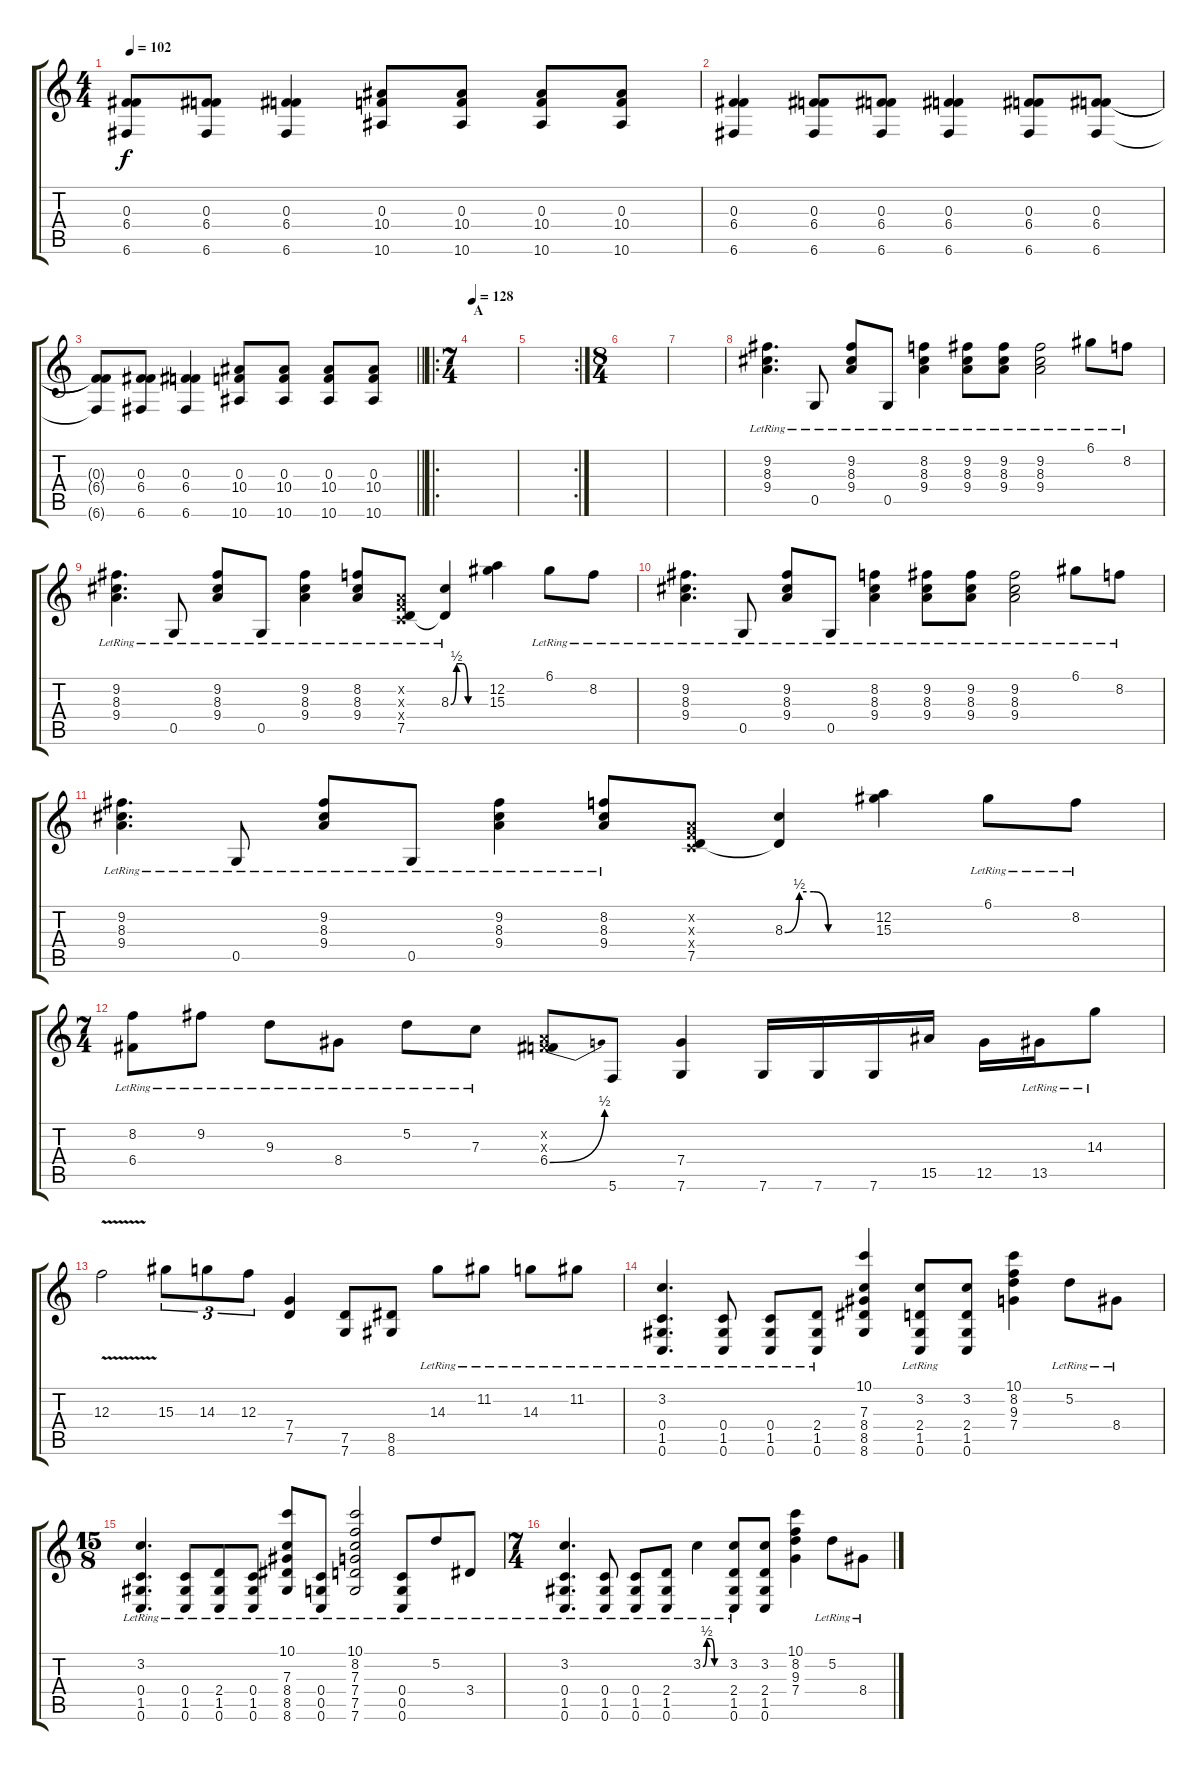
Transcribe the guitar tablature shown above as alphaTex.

\track "" {instrument overdrivenguitar}
\staff {score tabs}
\tuning (D4 A3 F3 C3 G2 C2) {hide}
\ts (4 4)
\tempo 102
\clef g2
\ks c
(0.3{t} 6.4{t} 6.6{t}).8{dy f} (0.3 6.4 6.6).8 (0.3 6.4 6.6).4 (0.3 10.4 10.6).8 (0.3 10.4 10.6).8 (0.3 10.4 10.6).8 (0.3 10.4 10.6).8 |
(0.3 6.4 6.6).4 (0.3 6.4 6.6).8 (0.3 6.4 6.6).8 (0.3 6.4 6.6).4 (0.3 6.4 6.6).8 (0.3 6.4 6.6).8 |
\barLineRight lightlight
(0.3{t} 6.4{t} 6.6{t}).8 (0.3 6.4 6.6).8 (0.3 6.4 6.6).4 (0.3 10.4 10.6).8 (0.3 10.4 10.6).8 (0.3 10.4 10.6).8 (0.3 10.4 10.6).8 |
\ro
\ts (7 4)
\section ("" "A")
\tempo 128
|
\rc 2
|
\ts (8 4)
|
|
(9.2 8.3{lr} 9.4).4{d} 0.5{lr}.8 (9.2{lr} 8.3{lr} 9.4{lr}).8 0.5{lr}.8 (8.2{lr} 8.3{lr} 9.4{lr}).4 (9.2{lr} 8.3{lr} 9.4{lr}).8 (9.2{lr} 8.3{lr} 9.4{lr}).8 (9.2{lr} 8.3{lr} 9.4{lr}).2 6.1{lr}.8 8.2{lr}.8 |
(9.2 8.3{lr} 9.4).4{d} 0.5{lr}.8 (9.2{lr} 8.3{lr} 9.4{lr}).8 0.5{lr}.8 (9.2{lr} 8.3{lr} 9.4{lr}).4 (8.2{lr} 8.3{lr} 9.4{lr}).8 (0.2{x} 0.3{x} 0.4{x} 7.5{lr}).8 (8.3{be (custom 0 0 10 2 20 2 30 0 60 0) lr} 7.5{t}).4 (12.2 15.3).4 6.1{lr}.8 8.2{lr}.8 |
(9.2 8.3{lr} 9.4).4{d} 0.5{lr}.8 (9.2{lr} 8.3{lr} 9.4{lr}).8 0.5{lr}.8 (8.2{lr} 8.3{lr} 9.4{lr}).4 (9.2{lr} 8.3{lr} 9.4{lr}).8 (9.2{lr} 8.3{lr} 9.4{lr}).8 (9.2{lr} 8.3{lr} 9.4{lr}).2 6.1{lr}.8 8.2{lr}.8 |
(9.2 8.3{lr} 9.4).4{d} 0.5{lr}.8 (9.2{lr} 8.3{lr} 9.4{lr}).8 0.5{lr}.8 (9.2{lr} 8.3{lr} 9.4{lr}).4 (8.2{lr} 8.3{lr} 9.4{lr}).8 (0.2{x} 0.3{x} 0.4{x} 7.5).8 (8.3{be (custom 0 0 10 2 20 2 30 0 60 0)} 7.5{t}).4 (12.2 15.3).4 6.1{lr}.8 8.2{lr}.8 |
\ts (7 4)
(8.2{lr} 6.4{lr}).8 9.2{lr}.8 9.3{lr}.8 8.4{lr}.8 5.2{lr}.8 7.3{lr}.8 (0.2{x} 0.3{x} 6.4{be (bend 0 0 60 2)}).8 5.6.8 (7.4 7.6).4 7.6.16 7.6.16 7.6.16 15.5.16 12.5.16 13.5{lr}.16 14.3{lr}.8 |
12.3{v}.2 15.3.8{tu (3 2)} 14.3.8{tu (3 2)} 12.3.8{tu (3 2)} (7.4 7.5).4 (7.5 7.6).8 (8.5 8.6).8 14.3{lr}.8 11.2{lr}.8 14.3{lr}.8 11.2{lr}.8 |
(3.2{lr} 0.4{lr} 1.5{lr} 0.6{lr}).4{d} (0.4{lr} 1.5{lr} 0.6{lr}).8 (0.4{lr} 1.5{lr} 0.6{lr}).8 (2.4{lr} 1.5{lr} 0.6{lr}).8 (10.1 7.3 8.4 8.5 8.6).4 (3.2{lr} 2.4{lr} 1.5{lr} 0.6{lr}).8 (3.2 2.4 1.5 0.6).8 (10.1 8.2 9.3 7.4).4 5.2{lr}.8 8.4{lr}.8 |
\ts (15 8)
(3.2{lr} 0.4{lr} 1.5{lr} 0.6{lr}).4{d} (0.4{lr} 1.5{lr} 0.6{lr}).8 (2.4{lr} 1.5{lr} 0.6{lr}).8 (0.4{lr} 1.5{lr} 0.6{lr}).8 (10.1{lr} 7.3{lr} 8.4{lr} 8.5{lr} 8.6{lr}).8 (0.4{lr} 0.5{lr} 0.6{lr}).8 (10.1{lr} 8.2{lr} 7.3{lr} 7.4{lr} 7.5{lr} 7.6{lr}).2 (0.4{lr} 0.5{lr} 0.6{lr}).8 5.2{lr}.8 3.4{lr}.8 |
\ts (7 4)
(3.2{lr} 0.4{lr} 1.5{lr} 0.6{lr}).4{d} (0.4{lr} 1.5{lr} 0.6{lr}).8 (0.4{lr} 1.5{lr} 0.6{lr}).8 (2.4{lr} 1.5{lr} 0.6{lr}).8 3.2{be (custom 0 0 10 2 20 2 30 0 60 0) lr}.4 (3.2{lr} 2.4{lr} 1.5{lr} 0.6{lr}).8 (3.2 2.4 1.5 0.6).8 (10.1 8.2 9.3 7.4).4 5.2{lr}.8 8.4{lr}.8
